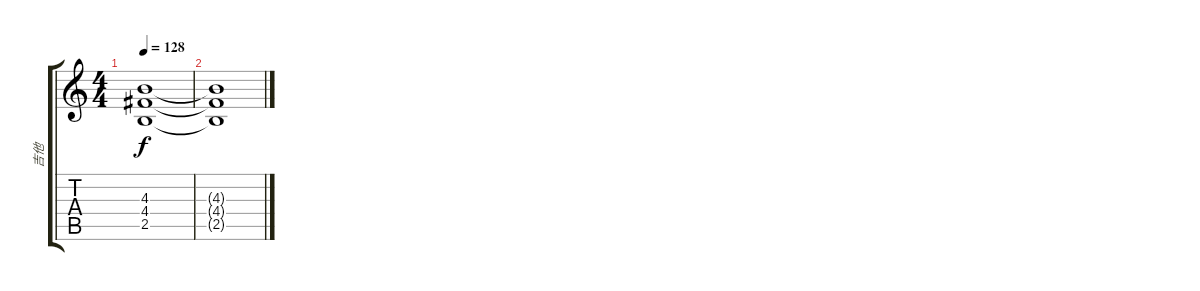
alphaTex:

\track ("吉他" "吉他") {instrument overdrivenguitar}
\staff {score tabs}
\tuning (E4 B3 G3 D3 A2 E2) {hide}
\ts (4 4)
\tempo 128
\clef g2
\ks c
(4.3 4.4 2.5).1{dy f} |
(4.3{t} 4.4{t} 2.5{t}).1
